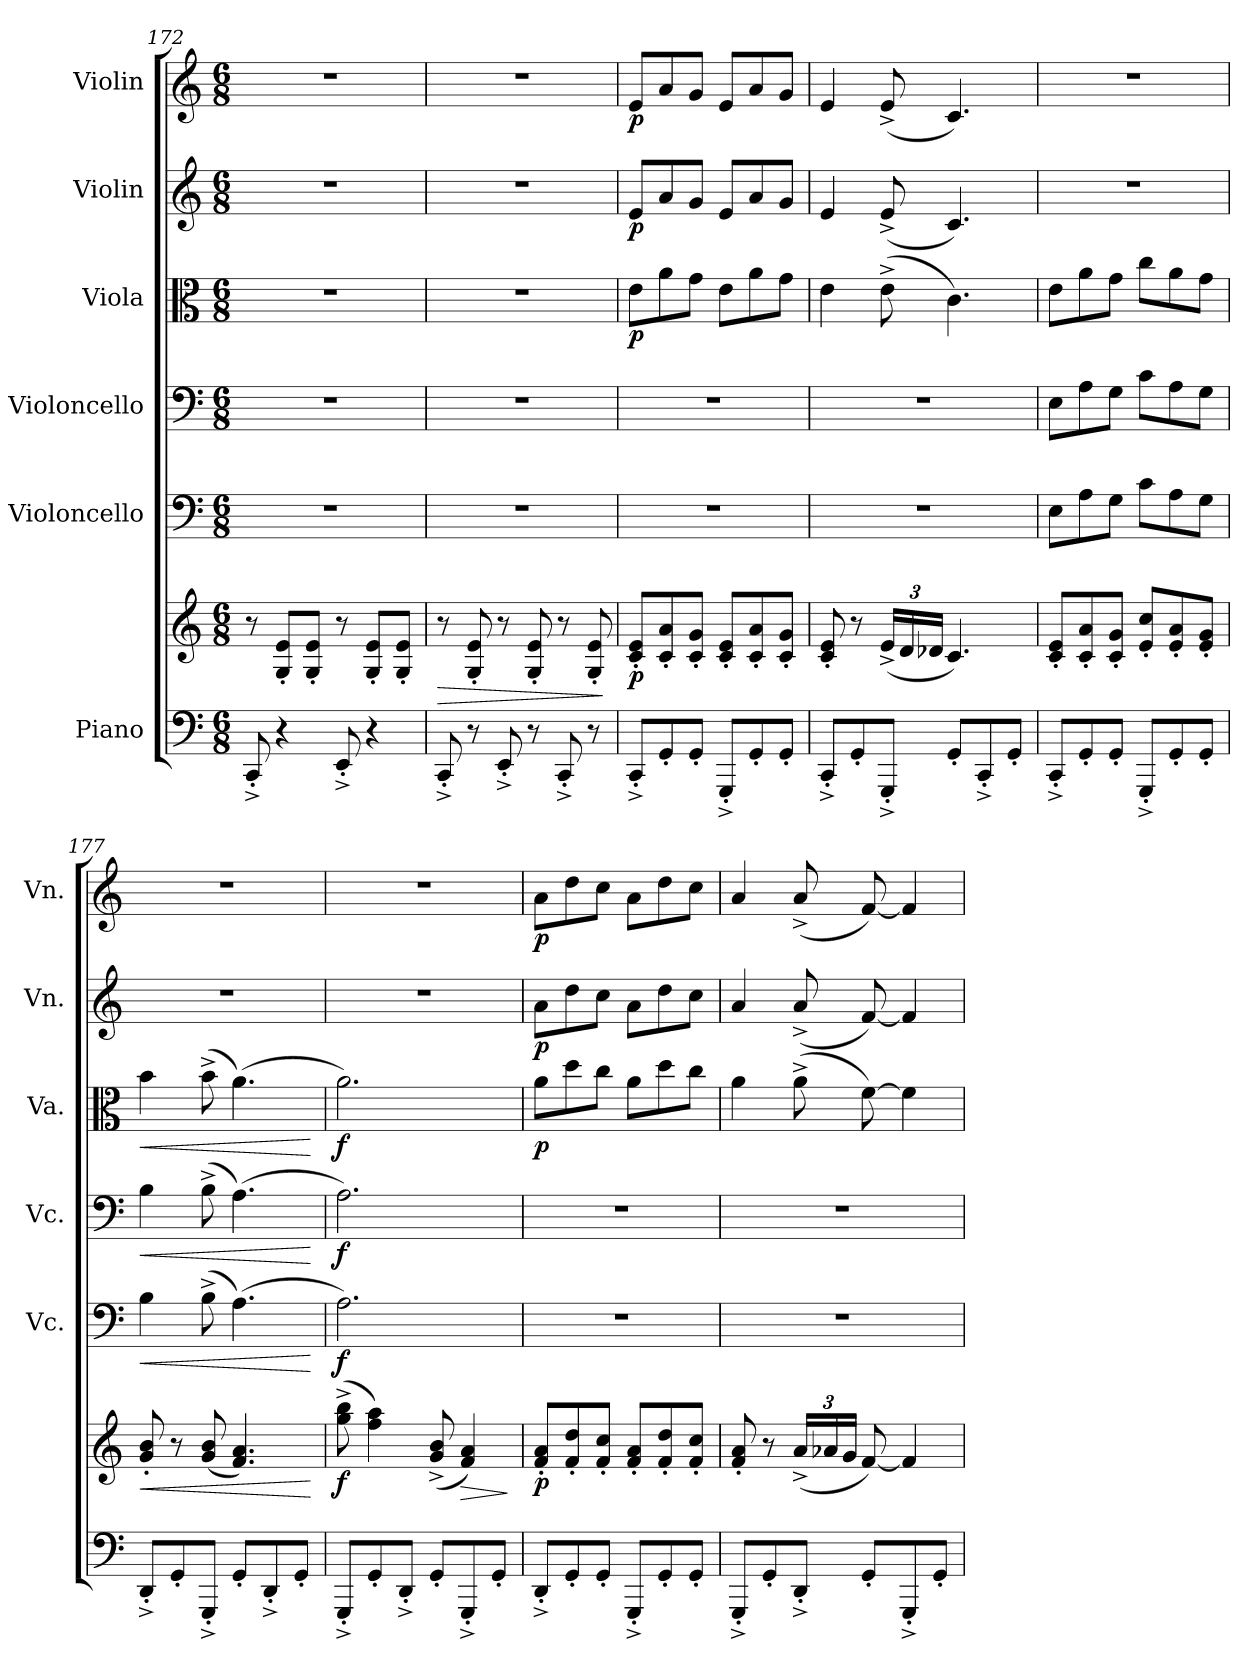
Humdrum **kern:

**kern	**kern	**dynam	**kern	**dynam	**kern	**dynam	**kern	**dynam	**kern	**dynam	**kern	**dynam
*part6	*part6	*part6	*part5	*part5	*part4	*part4	*part3	*part3	*part2	*part2	*part1	*part1
*staff7	*staff6	*staff6/7	*staff5	*staff5	*staff4	*staff4	*staff3	*staff3	*staff2	*staff2	*staff1	*staff1
*I"Piano	*	*	*I"Violoncello	*	*I"Violoncello	*	*I"Viola	*	*I"Violin	*	*I"Violin	*
*	*	*	*I'Vc.	*	*I'Vc.	*	*I'Va.	*	*I'Vn.	*	*I'Vn.	*
*clefF4	*clefG2	*	*clefF4	*	*clefF4	*	*clefC3	*	*clefG2	*	*clefG2	*
*k[]	*k[]	*	*k[]	*	*k[]	*	*k[]	*	*k[]	*	*k[]	*
*M6/8	*M6/8	*	*M6/8	*	*M6/8	*	*M6/8	*	*M6/8	*	*M6/8	*
=172	=172	=172	=172	=172	=172	=172	=172	=172	=172	=172	=172	=172
8CC'^/	8r	.	2.r	.	2.r	.	2.r	.	2.r	.	2.r	.
4r	8G/' 8e/'L	.	.	.	.	.	.	.	.	.	.	.
.	8G/' 8e/'J	.	.	.	.	.	.	.	.	.	.	.
8EE'^/	8r	.	.	.	.	.	.	.	.	.	.	.
4r	8G/' 8e/'L	.	.	.	.	.	.	.	.	.	.	.
.	8G/' 8e/'J	.	.	.	.	.	.	.	.	.	.	.
=173	=173	=173	=173	=173	=173	=173	=173	=173	=173	=173	=173	=173
!	!	!LO:HP:b	!	!	!	!	!	!	!	!	!	!
8CC'^/	8r	>	2.r	.	2.r	.	2.r	.	2.r	.	2.r	.
8r	8G/' 8e/'	.	.	.	.	.	.	.	.	.	.	.
8EE'^/	8r	.	.	.	.	.	.	.	.	.	.	.
8r	8G/' 8e/'	.	.	.	.	.	.	.	.	.	.	.
8CC'^/	8r	.	.	.	.	.	.	.	.	.	.	.
8r	8G/' 8e/'	.	.	.	.	.	.	.	.	.	.	.
.	.	]	.	.	.	.	.	.	.	.	.	.
!!LO:LB:g=z
=174	=174	=174	=174	=174	=174	=174	=174	=174	=174	=174	=174	=174
!	!	!LO:DY:b	!	!	!	!	!	!LO:DY:b	!	!LO:DY:b	!	!LO:DY:b
8CC'^/L	8c/' 8e/'L	p	2.r	.	2.r	.	8e\L	p	8e/L	p	8e/L	p
8GG'/	8c/' 8a/'	.	.	.	.	.	8a\	.	8a/	.	8a/	.
8GG'/J	8c/' 8g/'J	.	.	.	.	.	8g\J	.	8g/J	.	8g/J	.
8GGG'^/L	8c/' 8e/'L	.	.	.	.	.	8e\L	.	8e/L	.	8e/L	.
8GG'/	8c/' 8a/'	.	.	.	.	.	8a\	.	8a/	.	8a/	.
8GG'/J	8c/' 8g/'J	.	.	.	.	.	8g\J	.	8g/J	.	8g/J	.
=175	=175	=175	=175	=175	=175	=175	=175	=175	=175	=175	=175	=175
8CC'^/L	8c/' 8e/'	.	2.r	.	2.r	.	4e\	.	4e/	.	4e/	.
8GG'/	8r	.	.	.	.	.	.	.	.	.	.	.
*	*Xbrackettup	*	*	*	*	*	*	*	*	*	*	*
8GGG'^/J	(24e^/LL	.	.	.	.	.	(8e^\	.	(8e^/	.	(8e^/	.
.	24d/	.	.	.	.	.	.	.	.	.	.	.
.	24d-X/JJ	.	.	.	.	.	.	.	.	.	.	.
8GG'/L	4.c/)	.	.	.	.	.	4.c\)	.	4.c/)	.	4.c/)	.
8CC'^/	.	.	.	.	.	.	.	.	.	.	.	.
8GG'/J	.	.	.	.	.	.	.	.	.	.	.	.
=176	=176	=176	=176	=176	=176	=176	=176	=176	=176	=176	=176	=176
8CC'^/L	8c/' 8e/'L	.	8E\L	.	8E\L	.	8e\L	.	2.r	.	2.r	.
8GG'/	8c/' 8a/'	.	8A\	.	8A\	.	8a\	.	.	.	.	.
8GG'/J	8c/' 8g/'J	.	8G\J	.	8G\J	.	8g\J	.	.	.	.	.
8GGG'^/L	8e/' 8cc/'L	.	8c\L	.	8c\L	.	8cc\L	.	.	.	.	.
8GG'/	8e/' 8a/'	.	8A\	.	8A\	.	8a\	.	.	.	.	.
8GG'/J	8e/' 8g/'J	.	8G\J	.	8G\J	.	8g\J	.	.	.	.	.
=177	=177	=177	=177	=177	=177	=177	=177	=177	=177	=177	=177	=177
!	!	!LO:HP:b	!	!LO:HP:b	!	!LO:HP:b	!	!LO:HP:b	!	!	!	!
8DD'^/L	8g/' 8b/'	<	4B\	<	4B\	<	4b\	<	2.r	.	2.r	.
8GG'/	8r	.	.	.	.	.	.	.	.	.	.	.
8GGG'^/J	(8g/ 8b/	.	(8B^\	.	(8B^\	.	(8b^\	.	.	.	.	.
8GG'/L	4.f/ 4.a/)	.	(4.A\)	.	(4.A\)	.	(4.a\)	.	.	.	.	.
8DD'^/	.	.	.	.	.	.	.	.	.	.	.	.
8GG'/J	.	.	.	.	.	.	.	.	.	.	.	.
.	.	[	.	[	.	[	.	[	.	.	.	.
=178	=178	=178	=178	=178	=178	=178	=178	=178	=178	=178	=178	=178
!	!	!LO:DY:b	!	!LO:DY:b	!	!LO:DY:b	!	!LO:DY:b	!	!	!	!
8GGG'^/L	(8gg\^ 8bb\^	f	2.A\)	f	2.A\)	f	2.a\)	f	2.r	.	2.r	.
8GG'/	4ff\ 4aa\)	.	.	.	.	.	.	.	.	.	.	.
8DD'^/J	.	.	.	.	.	.	.	.	.	.	.	.
8GG'/L	(8g/^ 8b/^	.	.	.	.	.	.	.	.	.	.	.
!	!	!LO:HP:b	!	!	!	!	!	!	!	!	!	!
8GGG'^/	4f/ 4a/)	>	.	.	.	.	.	.	.	.	.	.
8GG'/J	.	.	.	.	.	.	.	.	.	.	.	.
.	.	]	.	.	.	.	.	.	.	.	.	.
=179	=179	=179	=179	=179	=179	=179	=179	=179	=179	=179	=179	=179
!	!	!LO:DY:b	!	!	!	!	!	!LO:DY:b	!	!LO:DY:b	!	!LO:DY:b
8DD'^/L	8f/' 8a/'L	p	2.r	.	2.r	.	8a\L	p	8a\L	p	8a\L	p
8GG'/	8f/' 8dd/'	.	.	.	.	.	8dd\	.	8dd\	.	8dd\	.
8GG'/J	8f/' 8cc/'J	.	.	.	.	.	8cc\J	.	8cc\J	.	8cc\J	.
8GGG'^/L	8f/' 8a/'L	.	.	.	.	.	8a\L	.	8a\L	.	8a\L	.
8GG'/	8f/' 8dd/'	.	.	.	.	.	8dd\	.	8dd\	.	8dd\	.
8GG'/J	8f/' 8cc/'J	.	.	.	.	.	8cc\J	.	8cc\J	.	8cc\J	.
!!LO:PB:g=z
=180	=180	=180	=180	=180	=180	=180	=180	=180	=180	=180	=180	=180
8GGG'^/L	8f/' 8a/'	.	2.r	.	2.r	.	4a\	.	4a/	.	4a/	.
8GG'/	8r	.	.	.	.	.	.	.	.	.	.	.
8DD'^/J	(24a^/LL	.	.	.	.	.	(8a^\	.	(8a^/	.	(8a^/	.
.	24a-X/	.	.	.	.	.	.	.	.	.	.	.
.	24g/JJ	.	.	.	.	.	.	.	.	.	.	.
8GG'/L	[8f/)	.	.	.	.	.	[8f\)	.	[8f/)	.	[8f/)	.
8GGG'^/	4f/]	.	.	.	.	.	4f\]	.	4f/]	.	4f/]	.
8GG'/J	.	.	.	.	.	.	.	.	.	.	.	.
=	=	=	=	=	=	=	=	=	=	=	=	=
*-	*-	*-	*-	*-	*-	*-	*-	*-	*-	*-	*-	*-
